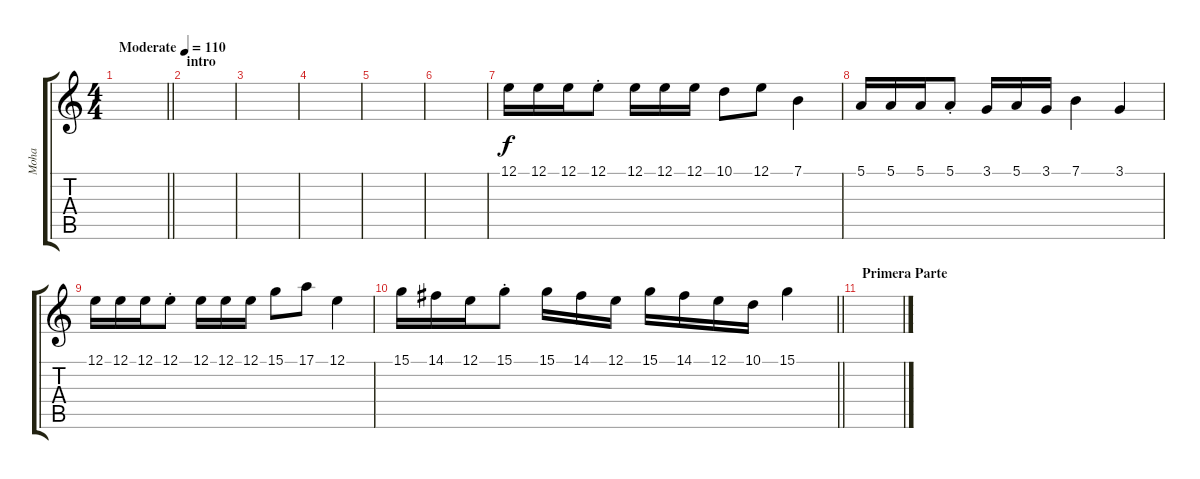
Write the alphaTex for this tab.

\track ("Moha" "Moha") {instrument violin}
\staff {score tabs}
\tuning (E4 B3 G3 D3 A2 E2) {hide}
\ts (4 4)
\tempo (110 "Moderate")
\clef g2
\barLineRight lightlight
\ks c
|
\section ("" "intro")
|
|
|
|
|
12.1.16 12.1.16 12.1.16 12.1{st}.8 12.1.16 12.1.16 12.1.16 10.1.8 12.1.8 7.1.4 |
5.1.16 5.1.16 5.1.16 5.1{st}.8 3.1.16 5.1.16 3.1.16 7.1.4 3.1.4 |
12.1.16 12.1.16 12.1.16 12.1{st}.8 12.1.16 12.1.16 12.1.16 15.1.8 17.1.8 12.1.4 |
\barLineRight lightlight
15.1.16 14.1.16 12.1.16 15.1{st}.8 15.1.16 14.1.16 12.1.16 15.1.16 14.1.16 12.1.16 10.1.16 15.1.4 |
\section ("" "Primera Parte")
